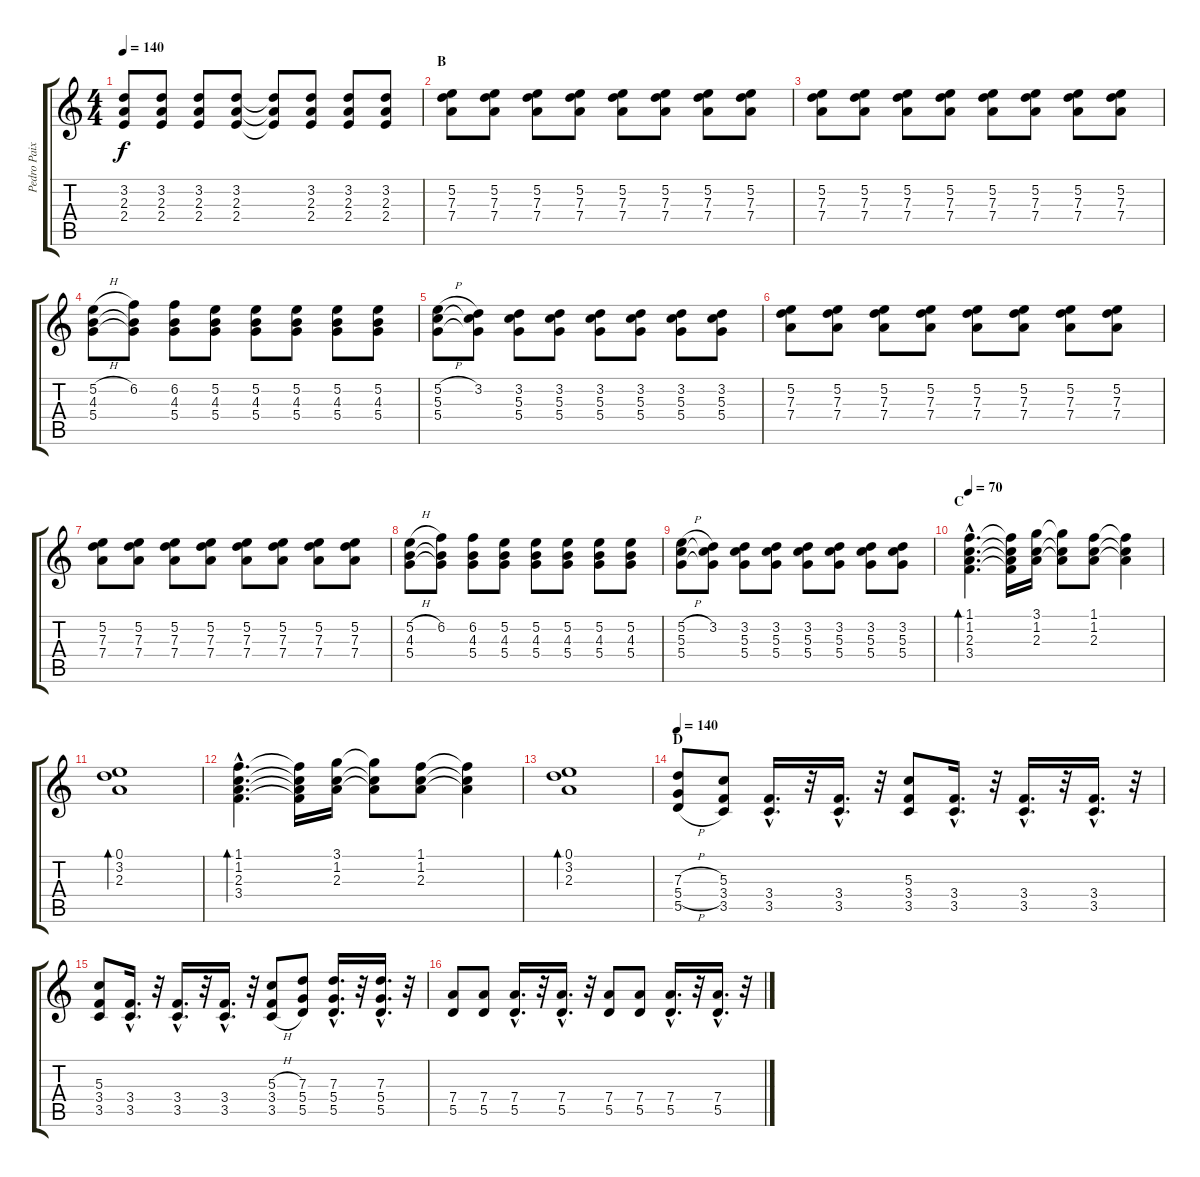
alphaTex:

\track ("Pedro Paixão" "Pedro Paix") {instrument overdrivenguitar}
\staff {score tabs}
\tuning (E4 B3 G3 D3 A2 E2) {hide}
\ts (4 4)
\tempo 140
\clef g2
\ks c
(3.2 2.3 2.4).8{dy f} (3.2 2.3 2.4).8 (3.2 2.3 2.4).8 (3.2 2.3 2.4).8 (3.2{t} 2.3{t} 2.4{t}).8 (3.2 2.3 2.4).8 (3.2 2.3 2.4).8 (3.2 2.3 2.4).8 |
\section ("" "B")
(5.2 7.3 7.4).8 (5.2 7.3 7.4).8 (5.2 7.3 7.4).8 (5.2 7.3 7.4).8 (5.2 7.3 7.4).8 (5.2 7.3 7.4).8 (5.2 7.3 7.4).8 (5.2 7.3 7.4).8 |
(5.2 7.3 7.4).8 (5.2 7.3 7.4).8 (5.2 7.3 7.4).8 (5.2 7.3 7.4).8 (5.2 7.3 7.4).8 (5.2 7.3 7.4).8 (5.2 7.3 7.4).8 (5.2 7.3 7.4).8 |
(5.2{h} 4.3 5.4).8 (6.2 4.3{t} 5.4{t}).8 (6.2 4.3 5.4).8 (5.2 4.3 5.4).8 (5.2 4.3 5.4).8 (5.2 4.3 5.4).8 (5.2 4.3 5.4).8 (5.2 4.3 5.4).8 |
(5.2{h} 5.3 5.4).8 (3.2 5.3{t} 5.4{t}).8 (3.2 5.3 5.4).8 (3.2 5.3 5.4).8 (3.2 5.3 5.4).8 (3.2 5.3 5.4).8 (3.2 5.3 5.4).8 (3.2 5.3 5.4).8 |
(5.2 7.3 7.4).8 (5.2 7.3 7.4).8 (5.2 7.3 7.4).8 (5.2 7.3 7.4).8 (5.2 7.3 7.4).8 (5.2 7.3 7.4).8 (5.2 7.3 7.4).8 (5.2 7.3 7.4).8 |
(5.2 7.3 7.4).8 (5.2 7.3 7.4).8 (5.2 7.3 7.4).8 (5.2 7.3 7.4).8 (5.2 7.3 7.4).8 (5.2 7.3 7.4).8 (5.2 7.3 7.4).8 (5.2 7.3 7.4).8 |
(5.2{h} 4.3 5.4).8 (6.2 4.3{t} 5.4{t}).8 (6.2 4.3 5.4).8 (5.2 4.3 5.4).8 (5.2 4.3 5.4).8 (5.2 4.3 5.4).8 (5.2 4.3 5.4).8 (5.2 4.3 5.4).8 |
(5.2{h} 5.3 5.4).8 (3.2 5.3{t} 5.4{t}).8 (3.2 5.3 5.4).8 (3.2 5.3 5.4).8 (3.2 5.3 5.4).8 (3.2 5.3 5.4).8 (3.2 5.3 5.4).8 (3.2 5.3 5.4).8 |
\section ("" "C")
\tempo 70
(1.1{hac} 1.2{hac} 2.3{hac} 3.4{hac}).4{d bd 120} (1.1{t} 1.2{t} 2.3{t} 3.4{t}).16 (3.1 1.2 2.3).16 (3.1{t} 1.2{t} 2.3{t}).8 (1.1 1.2 2.3).8 (1.1{t} 1.2{t} 2.3{t}).4 |
(0.1 3.2 2.3).1{bd 120} |
(1.1{hac} 1.2{hac} 2.3{hac} 3.4{hac}).4{d bd 120} (1.1{t} 1.2{t} 2.3{t} 3.4{t}).16 (3.1 1.2 2.3).16 (3.1{t} 1.2{t} 2.3{t}).8 (1.1 1.2 2.3).8 (1.1{t} 1.2{t} 2.3{t}).4 |
(0.1 3.2 2.3).1{bd 120} |
\section ("" "D")
\tempo 140
(7.3{h} 5.4{h} 5.5{h}).8{volume 8 instrument overdrivenguitar} (5.3 3.4 3.5).8 (3.4{hac} 3.5{hac}).16{d} r.32 (3.4{hac} 3.5{hac}).16{d} r.32 (5.3 3.4 3.5).8 (3.4{hac} 3.5{hac}).16{d} r.32 (3.4{hac} 3.5{hac}).16{d} r.32 (3.4{hac} 3.5{hac}).16{d} r.32 |
(5.3 3.4 3.5).8 (3.4{hac} 3.5{hac}).16{d} r.32 (3.4{hac} 3.5{hac}).16{d} r.32 (3.4{hac} 3.5{hac}).16{d} r.32 (5.3{h} 3.4 3.5{h}).8 (7.3 5.4 5.5).8 (7.3{hac} 5.4{hac} 5.5{hac}).16{d} r.32 (7.3{hac} 5.4{hac} 5.5{hac}).16{d} r.32 |
(7.4 5.5).8 (7.4 5.5).8 (7.4{hac} 5.5{hac}).16{d} r.32 (7.4{hac} 5.5{hac}).16{d} r.32 (7.4 5.5).8 (7.4 5.5).8 (7.4{hac} 5.5{hac}).16{d} r.32 (7.4{hac} 5.5{hac}).16{d} r.32
